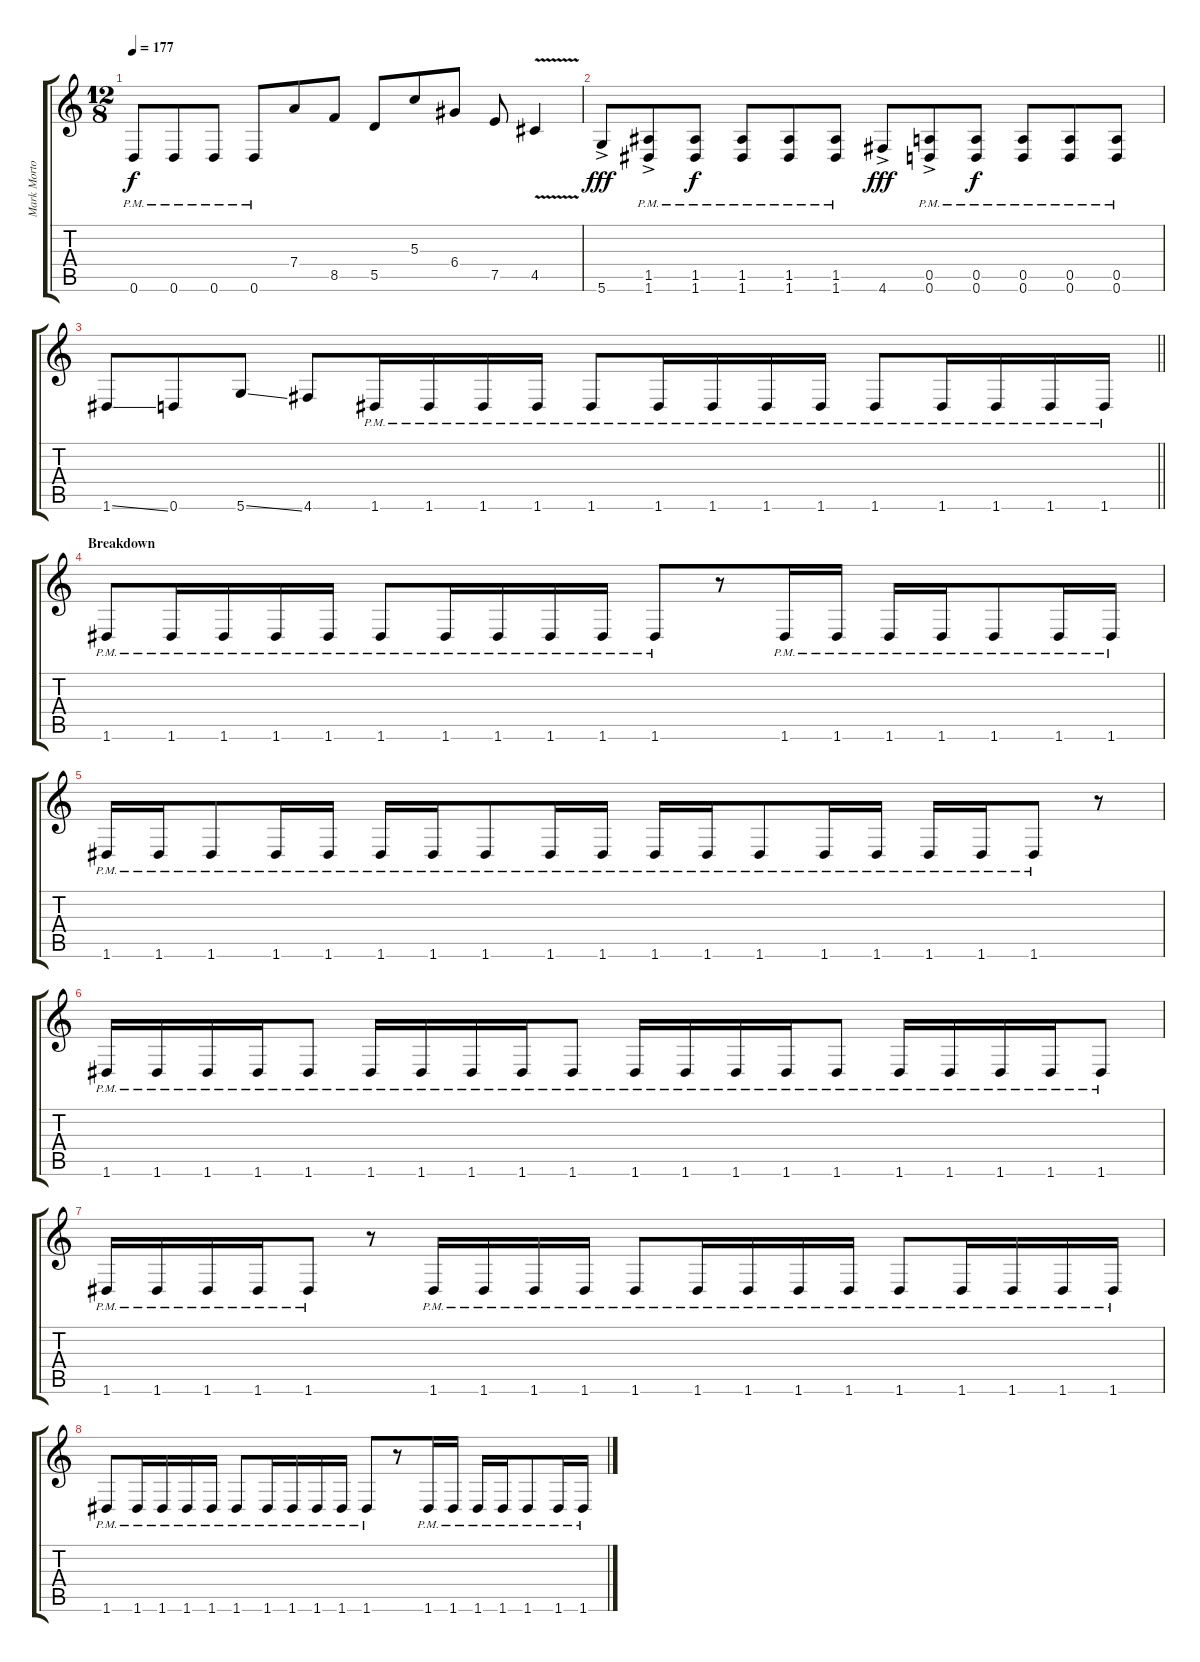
\track ("Mark Morton" "Mark Morto") {instrument distortionguitar}
\staff {score tabs}
\tuning (E4 B3 G3 D3 A2 D2) {hide}
\ts (12 8)
\tempo 177
\clef g2
\ks c
0.6{pm}.8{dy f} 0.6{pm}.8 0.6{pm}.8 0.6{pm}.8 7.4.8 8.5.8 5.5.8 5.3.8 6.4.8 7.5.8 4.5{v}.4 |
5.6{ac}.8{dy fff} (1.5{pm} 1.6{ac pm}).8 (1.5{pm} 1.6{pm}).8{dy f} (1.5{pm} 1.6{pm}).8 (1.5{pm} 1.6{pm}).8 (1.5{pm} 1.6{pm}).8 4.6{ac}.8{dy fff} (0.5{pm} 0.6{ac pm}).8 (0.5{pm} 0.6{pm}).8{dy f} (0.5{pm} 0.6{pm}).8 (0.5{pm} 0.6{pm}).8 (0.5{pm} 0.6{pm}).8 |
\barLineRight lightlight
1.6{ss}.8 0.6.8 5.6{ss}.8 4.6.8 1.6{pm}.16 1.6{pm}.16 1.6{pm}.16 1.6{pm}.16 1.6{pm}.8 1.6{pm}.16 1.6{pm}.16 1.6{pm}.16 1.6{pm}.16 1.6{pm}.8 1.6{pm}.16 1.6{pm}.16 1.6{pm}.16 1.6{pm}.16 |
\section ("" "Breakdown")
1.6{pm}.8 1.6{pm}.16 1.6{pm}.16 1.6{pm}.16 1.6{pm}.16 1.6{pm}.8 1.6{pm}.16 1.6{pm}.16 1.6{pm}.16 1.6{pm}.16 1.6{pm}.8 r.8 1.6{pm}.16 1.6{pm}.16 1.6{pm}.16 1.6{pm}.16 1.6{pm}.8 1.6{pm}.16 1.6{pm}.16 |
1.6{pm}.16 1.6{pm}.16 1.6{pm}.8 1.6{pm}.16 1.6{pm}.16 1.6{pm}.16 1.6{pm}.16 1.6{pm}.8 1.6{pm}.16 1.6{pm}.16 1.6{pm}.16 1.6{pm}.16 1.6{pm}.8 1.6{pm}.16 1.6{pm}.16 1.6{pm}.16 1.6{pm}.16 1.6{pm}.8 r.8 |
1.6{pm}.16 1.6{pm}.16 1.6{pm}.16 1.6{pm}.16 1.6{pm}.8 1.6{pm}.16 1.6{pm}.16 1.6{pm}.16 1.6{pm}.16 1.6{pm}.8 1.6{pm}.16 1.6{pm}.16 1.6{pm}.16 1.6{pm}.16 1.6{pm}.8 1.6{pm}.16 1.6{pm}.16 1.6{pm}.16 1.6{pm}.16 1.6{pm}.8 |
1.6{pm}.16 1.6{pm}.16 1.6{pm}.16 1.6{pm}.16 1.6{pm}.8 r.8 1.6{pm}.16 1.6{pm}.16 1.6{pm}.16 1.6{pm}.16 1.6{pm}.8 1.6{pm}.16 1.6{pm}.16 1.6{pm}.16 1.6{pm}.16 1.6{pm}.8 1.6{pm}.16 1.6{pm}.16 1.6{pm}.16 1.6{pm}.16 |
1.6{pm}.8 1.6{pm}.16 1.6{pm}.16 1.6{pm}.16 1.6{pm}.16 1.6{pm}.8 1.6{pm}.16 1.6{pm}.16 1.6{pm}.16 1.6{pm}.16 1.6{pm}.8 r.8 1.6{pm}.16 1.6{pm}.16 1.6{pm}.16 1.6{pm}.16 1.6{pm}.8 1.6{pm}.16 1.6{pm}.16
